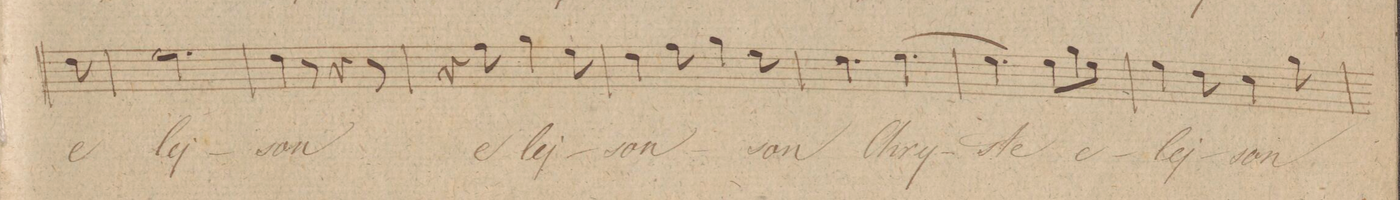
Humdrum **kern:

**kern	**text	**dynam
*I"Alto	*	*
*clefC3	*	*
*k[]	*	*
*M6/8	*	*
8e\	e-	.
=57	=57	=57
2.f\	-lej-	.
=58	=58	=58
4e\	-son	.
8r	.	.
4r	.	.
8r	.	.
=59	=59	=59
4r	.	.
8g\	e-	.
4a\	-lej-	.
8f\	.	.
=60	=60	=60
4e\	-son	.
8g\	.	.
4a\	.	.
8f\	son	.
=61	=61	=61
4.e\	.	.
[4.f\	Chry-	.
=62	=62	=62
4.f\]	-ste	.
8f\L	e-	.
8a\	.	.
8f\J	.	.
=63	=63	=63
4f\	-lej-	.
8e\	.	.
4d\	-son	.
8a\	.	.
=64	=64	=64
*-	*-	*-
